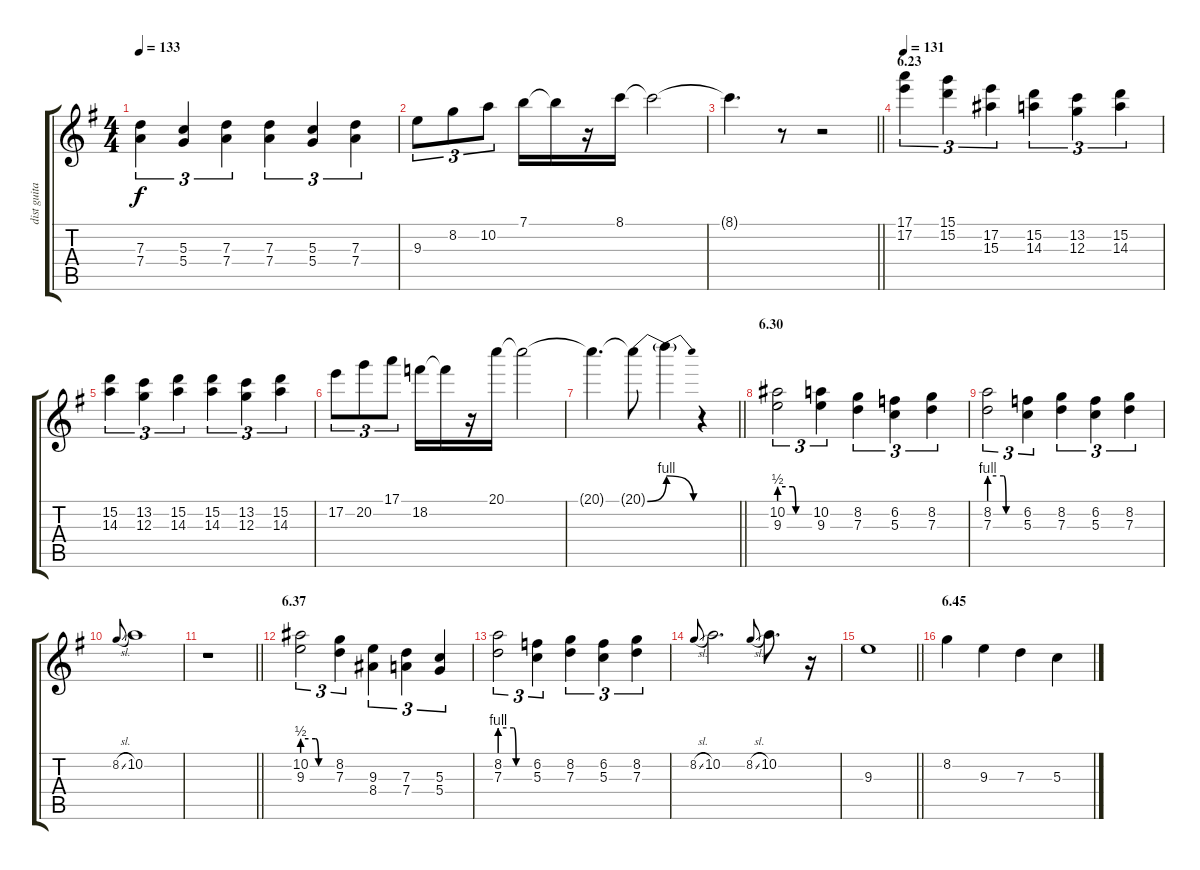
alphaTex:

\track ("dist guitar" "dist guita") {instrument overdrivenguitar}
\staff {score tabs}
\tuning (E4 B3 G3 D3 A2 E2) {hide}
\ts (4 4)
\tempo 133
\clef g2
\ks g
(7.3 7.4).4{tu (3 2) dy f} (5.3 5.4).4{tu (3 2)} (7.3 7.4).4{tu (3 2)} (7.3 7.4).4{tu (3 2)} (5.3 5.4).4{tu (3 2)} (7.3 7.4).4{tu (3 2)} |
9.3.8{tu (3 2)} 8.2.8{tu (3 2)} 10.2.8{tu (3 2)} 7.1.16 7.1{t}.16 r.16 8.1.16 8.1{t}.2 |
\barLineRight lightlight
8.1{t}.4{d} r.8 r.2 |
\section ("" "6.23")
\tempo 131
(17.1 17.2).4{tu (3 2)} (15.1 15.2).4{tu (3 2)} (17.2 15.3).4{tu (3 2)} (15.2 14.3).4{tu (3 2)} (13.2 12.3).4{tu (3 2)} (15.2 14.3).4{tu (3 2)} |
(15.2 14.3).4{tu (3 2)} (13.2 12.3).4{tu (3 2)} (15.2 14.3).4{tu (3 2)} (15.2 14.3).4{tu (3 2)} (13.2 12.3).4{tu (3 2)} (15.2 14.3).4{tu (3 2)} |
17.2.8{tu (3 2)} 20.2.8{tu (3 2)} 17.1.8{tu (3 2)} 18.2.16 18.2{t}.16 r.16 20.1.16 20.1{t}.2 |
\barLineRight lightlight
20.1{t}.4{d} 20.1{be (bend 0 0 60 4) t}.8 20.1{be (release 0 4 60 0) t}.4 r.4 |
\section ("" "6.30")
(10.2{be (custom 0 2 27 2 33 0 60 0)} 9.3).2{tu (3 2)} (10.2 9.3).4{tu (3 2)} (8.2 7.3).4{tu (3 2)} (6.2 5.3).4{tu (3 2)} (8.2 7.3).4{tu (3 2)} |
(8.2{be (custom 0 4 28 4 33 0 60 0)} 7.3).2{tu (3 2)} (6.2 5.3).4{tu (3 2)} (8.2 7.3).4{tu (3 2)} (6.2 5.3).4{tu (3 2)} (8.2 7.3).4{tu (3 2)} |
8.2{sl}.8{gr onbeat} 10.2.1 |
\barLineRight lightlight
r.1 |
\section ("" "6.37")
(10.2{be (custom 0 2 27 2 33 0 60 0)} 9.3).2{tu (3 2)} (8.2 7.3).4{tu (3 2)} (9.3 8.4).4{tu (3 2)} (7.3 7.4).4{tu (3 2)} (5.3 5.4).4{tu (3 2)} |
(8.2{be (custom 0 4 28 4 33 0 60 0)} 7.3).2{tu (3 2)} (6.2 5.3).4{tu (3 2)} (8.2 7.3).4{tu (3 2)} (6.2 5.3).4{tu (3 2)} (8.2 7.3).4{tu (3 2)} |
8.2{sl}.8{gr onbeat} 10.2.2{d} 8.2{sl}.8{gr onbeat} 10.2.8{d} r.16 |
\barLineRight lightlight
9.3.1 |
\section ("" "6.45")
8.2.4 9.3.4 7.3.4 5.3.4
